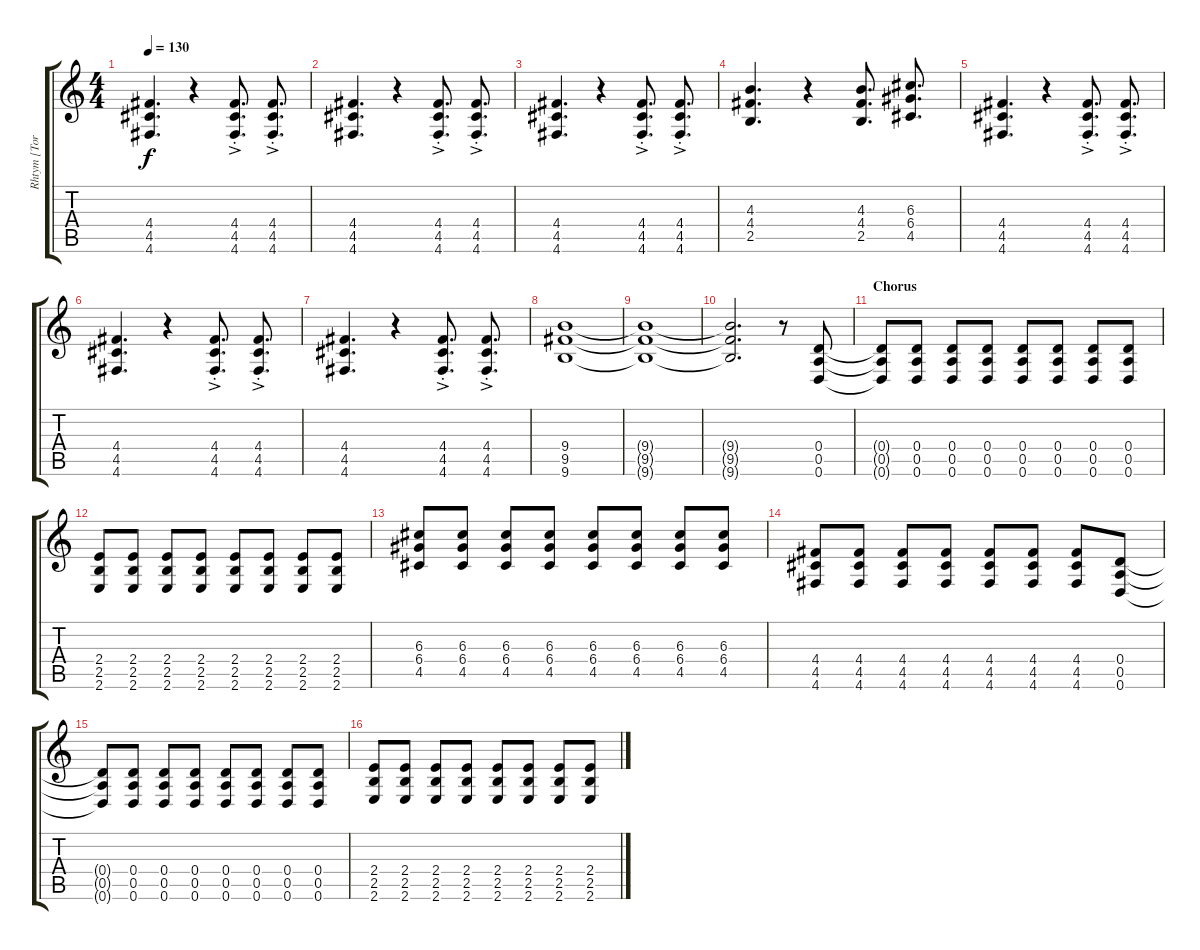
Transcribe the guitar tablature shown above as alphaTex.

\track ("Rhtym [Toru]" "Rhtym [Tor") {instrument overdrivenguitar}
\staff {score tabs}
\tuning (E4 B3 G3 D3 A2 D2) {hide}
\ts (4 4)
\tempo 130
\clef g2
\ks c
(4.4 4.5 4.6).4{d dy f} r.4 (4.4{ac st} 4.5{ac st} 4.6{ac st}).8{d} (4.4{ac st} 4.5{ac st} 4.6{ac st}).8{d} |
(4.4 4.5 4.6).4{d} r.4 (4.4{ac st} 4.5{ac st} 4.6{ac st}).8{d} (4.4{ac st} 4.5{ac st} 4.6{ac st}).8{d} |
(4.4 4.5 4.6).4{d} r.4 (4.4{ac st} 4.5{ac st} 4.6{ac st}).8{d} (4.4{ac st} 4.5{ac st} 4.6{ac st}).8{d} |
(4.3 4.4 2.5).4{d} r.4 (4.3 4.4 2.5).8{d} (6.3 6.4 4.5).8{d} |
(4.4 4.5 4.6).4{d} r.4 (4.4{ac st} 4.5{ac st} 4.6{ac st}).8{d} (4.4{ac st} 4.5{ac st} 4.6{ac st}).8{d} |
(4.4 4.5 4.6).4{d} r.4 (4.4{ac st} 4.5{ac st} 4.6{ac st}).8{d} (4.4{ac st} 4.5{ac st} 4.6{ac st}).8{d} |
(4.4 4.5 4.6).4{d} r.4 (4.4{ac st} 4.5{ac st} 4.6{ac st}).8{d} (4.4{ac st} 4.5{ac st} 4.6{ac st}).8{d} |
(9.4 9.5 9.6).1 |
(9.4{t} 9.5{t} 9.6{t}).1 |
(9.4{t} 9.5{t} 9.6{t}).2{d} r.8 (0.4 0.5 0.6).8 |
\section ("" "Chorus")
(0.4{t} 0.5{t} 0.6{t}).8 (0.4 0.5 0.6).8 (0.4 0.5 0.6).8 (0.4 0.5 0.6).8 (0.4 0.5 0.6).8 (0.4 0.5 0.6).8 (0.4 0.5 0.6).8 (0.4 0.5 0.6).8 |
(2.4 2.5 2.6).8 (2.4 2.5 2.6).8 (2.4 2.5 2.6).8 (2.4 2.5 2.6).8 (2.4 2.5 2.6).8 (2.4 2.5 2.6).8 (2.4 2.5 2.6).8 (2.4 2.5 2.6).8 |
(6.3 6.4 4.5).8 (6.3 6.4 4.5).8 (6.3 6.4 4.5).8 (6.3 6.4 4.5).8 (6.3 6.4 4.5).8 (6.3 6.4 4.5).8 (6.3 6.4 4.5).8 (6.3 6.4 4.5).8 |
(4.4 4.5 4.6).8 (4.4 4.5 4.6).8 (4.4 4.5 4.6).8 (4.4 4.5 4.6).8 (4.4 4.5 4.6).8 (4.4 4.5 4.6).8 (4.4 4.5 4.6).8 (0.4 0.5 0.6).8 |
(0.4{t} 0.5{t} 0.6{t}).8 (0.4 0.5 0.6).8 (0.4 0.5 0.6).8 (0.4 0.5 0.6).8 (0.4 0.5 0.6).8 (0.4 0.5 0.6).8 (0.4 0.5 0.6).8 (0.4 0.5 0.6).8 |
(2.4 2.5 2.6).8 (2.4 2.5 2.6).8 (2.4 2.5 2.6).8 (2.4 2.5 2.6).8 (2.4 2.5 2.6).8 (2.4 2.5 2.6).8 (2.4 2.5 2.6).8 (2.4 2.5 2.6).8
